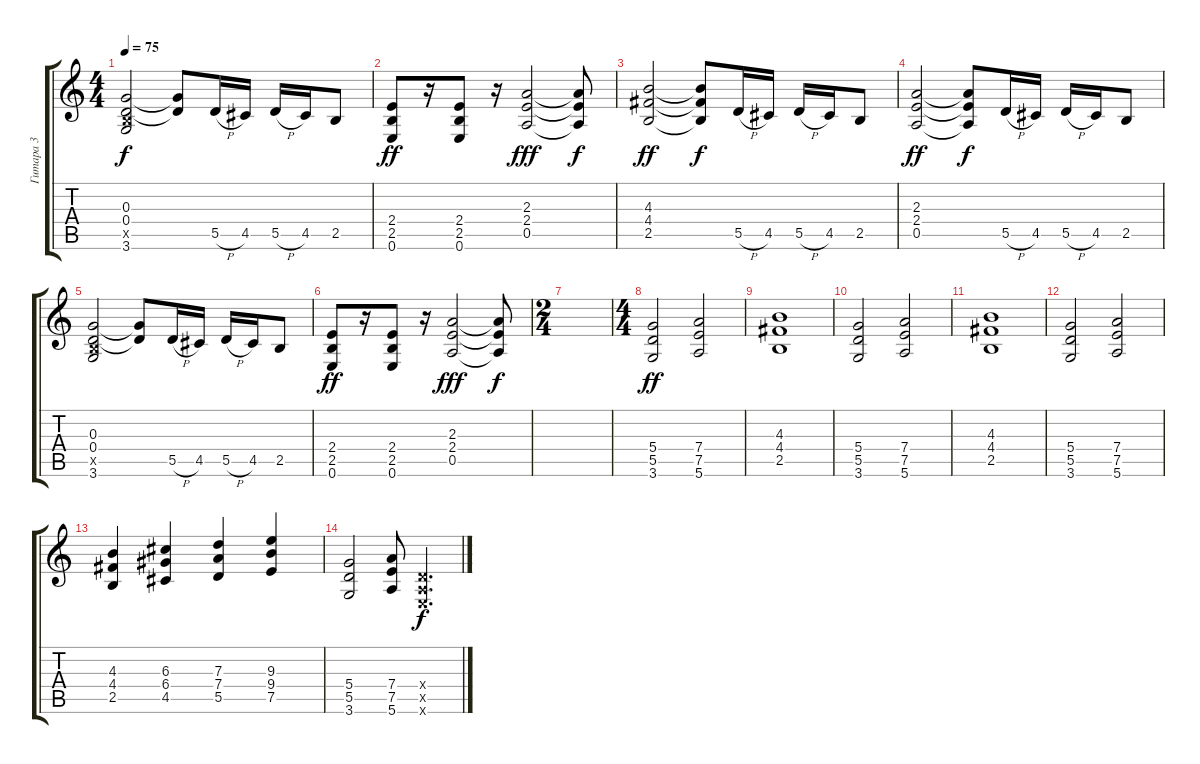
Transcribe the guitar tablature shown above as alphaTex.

\track ("Гитара 3" "Гитара 3") {instrument distortionguitar}
\staff {score tabs}
\tuning (E4 B3 G3 D3 A2 E2) {hide}
\ts (4 4)
\tempo 75
\clef g2
\ks c
(0.3 0.4 2.5{x} 3.6).2{dy f} (0.3{t} 0.4{t}).8 5.5{h}.16 4.5.16 5.5{h}.16 4.5.16 2.5.8 |
(2.4 2.5 0.6).8{dy ff} r.16 (2.4 2.5 0.6).8 r.16 (2.3 2.4 0.5).2{dy fff} (2.3{t} 2.4{t} 0.5{t}).8{dy f} |
(4.3 4.4 2.5).2{dy ff} (4.3{t} 4.4{t} 2.5{t}).8{dy f} 5.5{h}.16 4.5.16 5.5{h}.16 4.5.16 2.5.8 |
(2.3 2.4 0.5).2{dy ff} (2.3{t} 2.4{t} 0.5{t}).8{dy f} 5.5{h}.16 4.5.16 5.5{h}.16 4.5.16 2.5.8 |
(0.3 0.4 2.5{x} 3.6).2 (0.3{t} 0.4{t}).8 5.5{h}.16 4.5.16 5.5{h}.16 4.5.16 2.5.8 |
(2.4 2.5 0.6).8{dy ff} r.16 (2.4 2.5 0.6).8 r.16 (2.3 2.4 0.5).2{dy fff} (2.3{t} 2.4{t} 0.5{t}).8{dy f} |
\ts (2 4)
|
\ts (4 4)
(5.4 5.5 3.6).2{dy ff} (7.4 7.5 5.6).2 |
(4.3 4.4 2.5).1 |
(5.4 5.5 3.6).2 (7.4 7.5 5.6).2 |
(4.3 4.4 2.5).1 |
(5.4 5.5 3.6).2 (7.4 7.5 5.6).2 |
(4.3 4.4 2.5).4 (6.3 6.4 4.5).4 (7.3 7.4 5.5).4 (9.3 9.4 7.5).4 |
(5.4 5.5 3.6).2 (7.4 7.5 5.6).8 (0.4{x} 0.5{x} 0.6{x}).4{d dy f}
